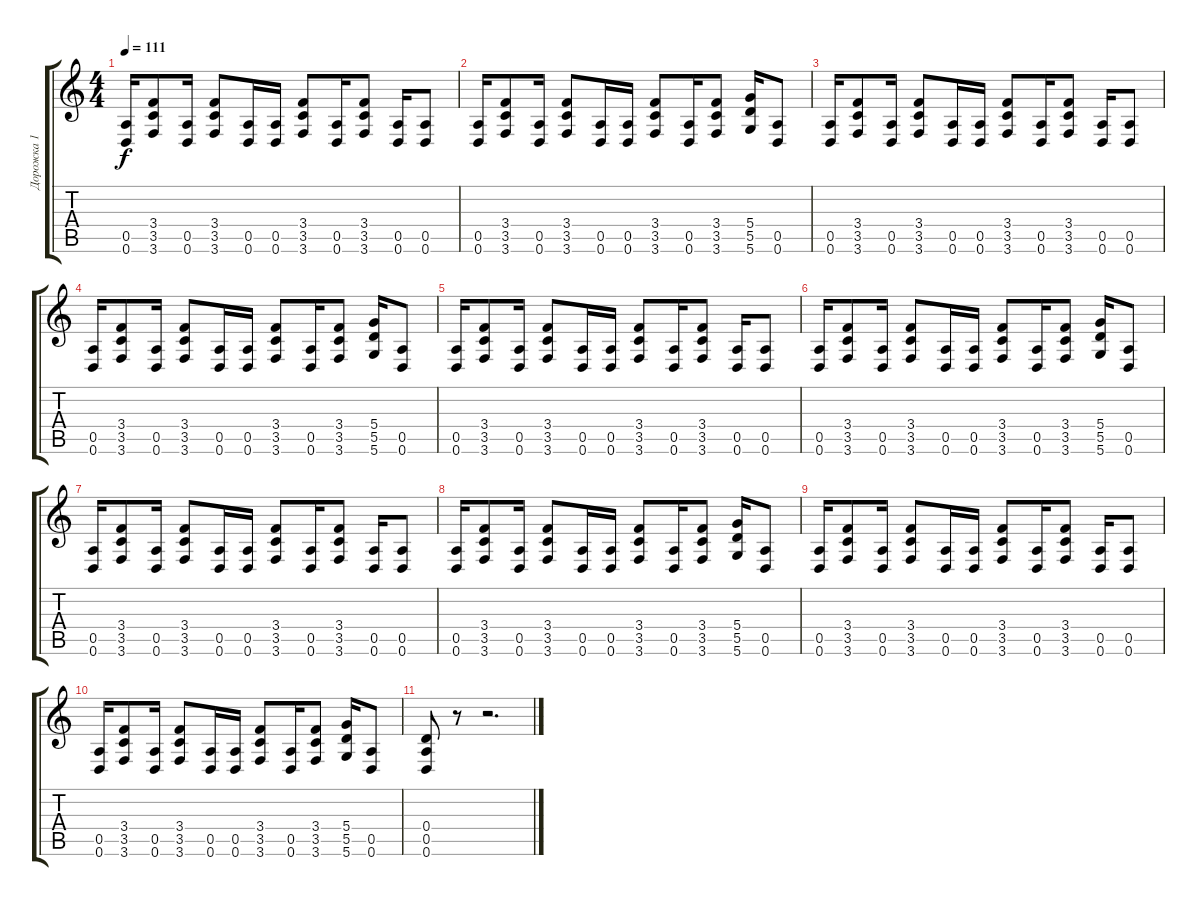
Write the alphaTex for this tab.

\track ("Дорожка 1" "Дорожка 1") {instrument distortionguitar}
\staff {score tabs}
\tuning (E4 B3 G3 D3 A2 D2) {hide}
\ts (4 4)
\tempo 111
\clef g2
\ks c
(0.5 0.6).16{dy f} (3.4 3.5 3.6).8 (0.5 0.6).16 (3.4 3.5 3.6).8 (0.5 0.6).16 (0.5 0.6).16 (3.4 3.5 3.6).8 (0.5 0.6).16 (3.4 3.5 3.6).8 (0.5 0.6).16 (0.5 0.6).8 |
(0.5 0.6).16 (3.4 3.5 3.6).8 (0.5 0.6).16 (3.4 3.5 3.6).8 (0.5 0.6).16 (0.5 0.6).16 (3.4 3.5 3.6).8 (0.5 0.6).16 (3.4 3.5 3.6).8 (5.4 5.5 5.6).16 (0.5 0.6).8 |
(0.5 0.6).16 (3.4 3.5 3.6).8 (0.5 0.6).16 (3.4 3.5 3.6).8 (0.5 0.6).16 (0.5 0.6).16 (3.4 3.5 3.6).8 (0.5 0.6).16 (3.4 3.5 3.6).8 (0.5 0.6).16 (0.5 0.6).8 |
(0.5 0.6).16 (3.4 3.5 3.6).8 (0.5 0.6).16 (3.4 3.5 3.6).8 (0.5 0.6).16 (0.5 0.6).16 (3.4 3.5 3.6).8 (0.5 0.6).16 (3.4 3.5 3.6).8 (5.4 5.5 5.6).16 (0.5 0.6).8 |
(0.5 0.6).16 (3.4 3.5 3.6).8 (0.5 0.6).16 (3.4 3.5 3.6).8 (0.5 0.6).16 (0.5 0.6).16 (3.4 3.5 3.6).8 (0.5 0.6).16 (3.4 3.5 3.6).8 (0.5 0.6).16 (0.5 0.6).8 |
(0.5 0.6).16 (3.4 3.5 3.6).8 (0.5 0.6).16 (3.4 3.5 3.6).8 (0.5 0.6).16 (0.5 0.6).16 (3.4 3.5 3.6).8 (0.5 0.6).16 (3.4 3.5 3.6).8 (5.4 5.5 5.6).16 (0.5 0.6).8 |
(0.5 0.6).16 (3.4 3.5 3.6).8 (0.5 0.6).16 (3.4 3.5 3.6).8 (0.5 0.6).16 (0.5 0.6).16 (3.4 3.5 3.6).8 (0.5 0.6).16 (3.4 3.5 3.6).8 (0.5 0.6).16 (0.5 0.6).8 |
(0.5 0.6).16 (3.4 3.5 3.6).8 (0.5 0.6).16 (3.4 3.5 3.6).8 (0.5 0.6).16 (0.5 0.6).16 (3.4 3.5 3.6).8 (0.5 0.6).16 (3.4 3.5 3.6).8 (5.4 5.5 5.6).16 (0.5 0.6).8 |
(0.5 0.6).16 (3.4 3.5 3.6).8 (0.5 0.6).16 (3.4 3.5 3.6).8 (0.5 0.6).16 (0.5 0.6).16 (3.4 3.5 3.6).8 (0.5 0.6).16 (3.4 3.5 3.6).8 (0.5 0.6).16 (0.5 0.6).8 |
(0.5 0.6).16 (3.4 3.5 3.6).8 (0.5 0.6).16 (3.4 3.5 3.6).8 (0.5 0.6).16 (0.5 0.6).16 (3.4 3.5 3.6).8 (0.5 0.6).16 (3.4 3.5 3.6).8 (5.4 5.5 5.6).16 (0.5 0.6).8 |
(0.4 0.5 0.6).8 r.8 r.2{d}
